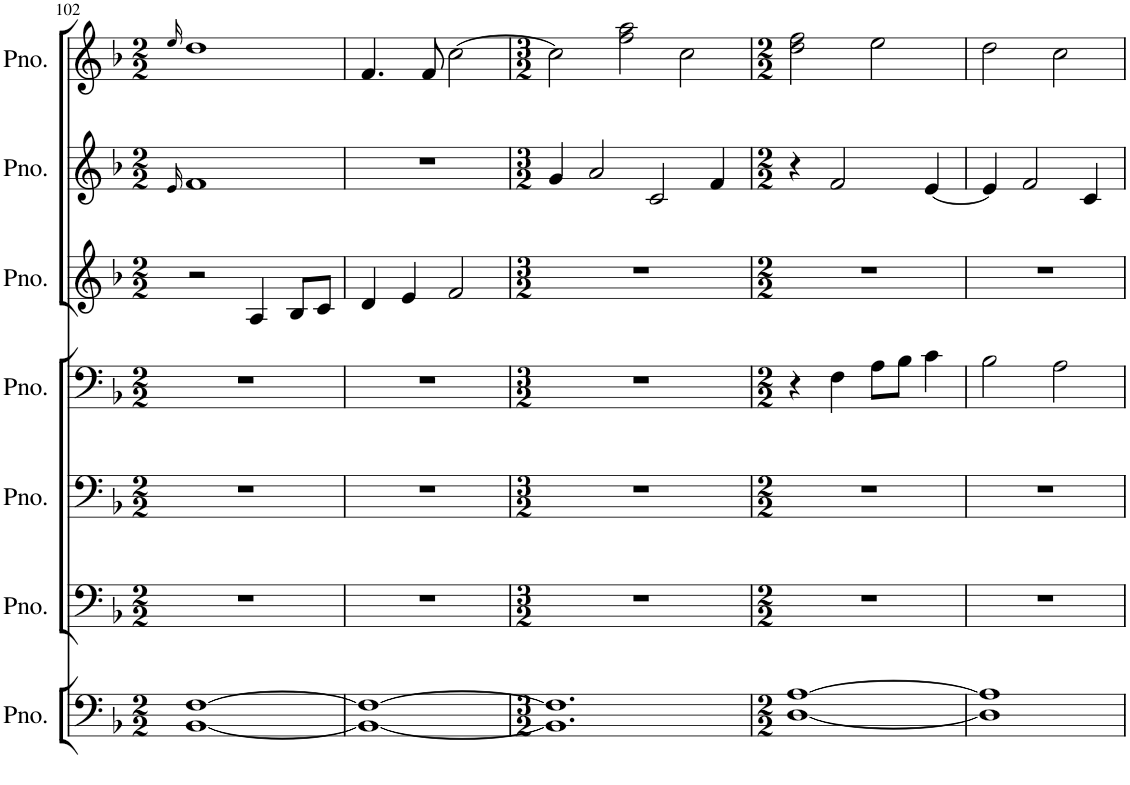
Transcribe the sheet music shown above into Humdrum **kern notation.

**kern	**kern	**kern	**kern	**kern	**kern	**kern
*part7	*part6	*part5	*part4	*part3	*part2	*part1
*staff7	*staff6	*staff5	*staff4	*staff3	*staff2	*staff1
*I"Piano	*I"Piano	*I"Piano	*I"Piano	*I"Piano	*I"Piano	*I"Piano
*I'Pno.	*I'Pno.	*I'Pno.	*I'Pno.	*I'Pno.	*I'Pno.	*I'Pno.
!!LO:PB:g=z
*clefF4	*clefF4	*clefF4	*clefF4	*clefG2	*clefG2	*clefG2
*k[b-]	*k[b-]	*k[b-]	*k[b-]	*k[b-]	*k[b-]	*k[b-]
*M2/2	*M2/2	*M2/2	*M2/2	*M2/2	*M2/2	*M2/2
=102	=102	=102	=102	=102	=102	=102
.	.	.	.	.	16qe/	16qee/
[1BB- [1F	1r	1r	1r	2r	1f	1dd
.	.	.	.	4A/	.	.
.	.	.	.	8B-/L	.	.
.	.	.	.	8c/J	.	.
=103	=103	=103	=103	=103	=103	=103
1BB-_ 1F_	1r	1r	1r	4d/	1r	4.f/
.	.	.	.	4e/	.	.
.	.	.	.	.	.	8f/
.	.	.	.	2f/	.	[2cc\
=104	=104	=104	=104	=104	=104	=104
*M3/2	*M3/2	*M3/2	*M3/2	*M3/2	*M3/2	*M3/2
1.BB-] 1.F]	1.r	1.r	1.r	1.r	4g/	2cc\]
.	.	.	.	.	2a/	.
.	.	.	.	.	.	2ff\ 2aa\
.	.	.	.	.	2c/	.
.	.	.	.	.	.	2cc\
.	.	.	.	.	4f/	.
=105	=105	=105	=105	=105	=105	=105
*M2/2	*M2/2	*M2/2	*M2/2	*M2/2	*M2/2	*M2/2
[1D [1A	1r	1r	4r	1r	4r	2dd\ 2ff\
.	.	.	4F\	.	2f/	.
.	.	.	8A\L	.	.	2ee\
.	.	.	8B-\J	.	.	.
.	.	.	4c\	.	[4e/	.
=106	=106	=106	=106	=106	=106	=106
1D] 1A]	1r	1r	2B-\	1r	4e/]	2dd\
.	.	.	.	.	2f/	.
.	.	.	2A\	.	.	2cc\
.	.	.	.	.	4c/	.
=	=	=	=	=	=	=
*-	*-	*-	*-	*-	*-	*-
